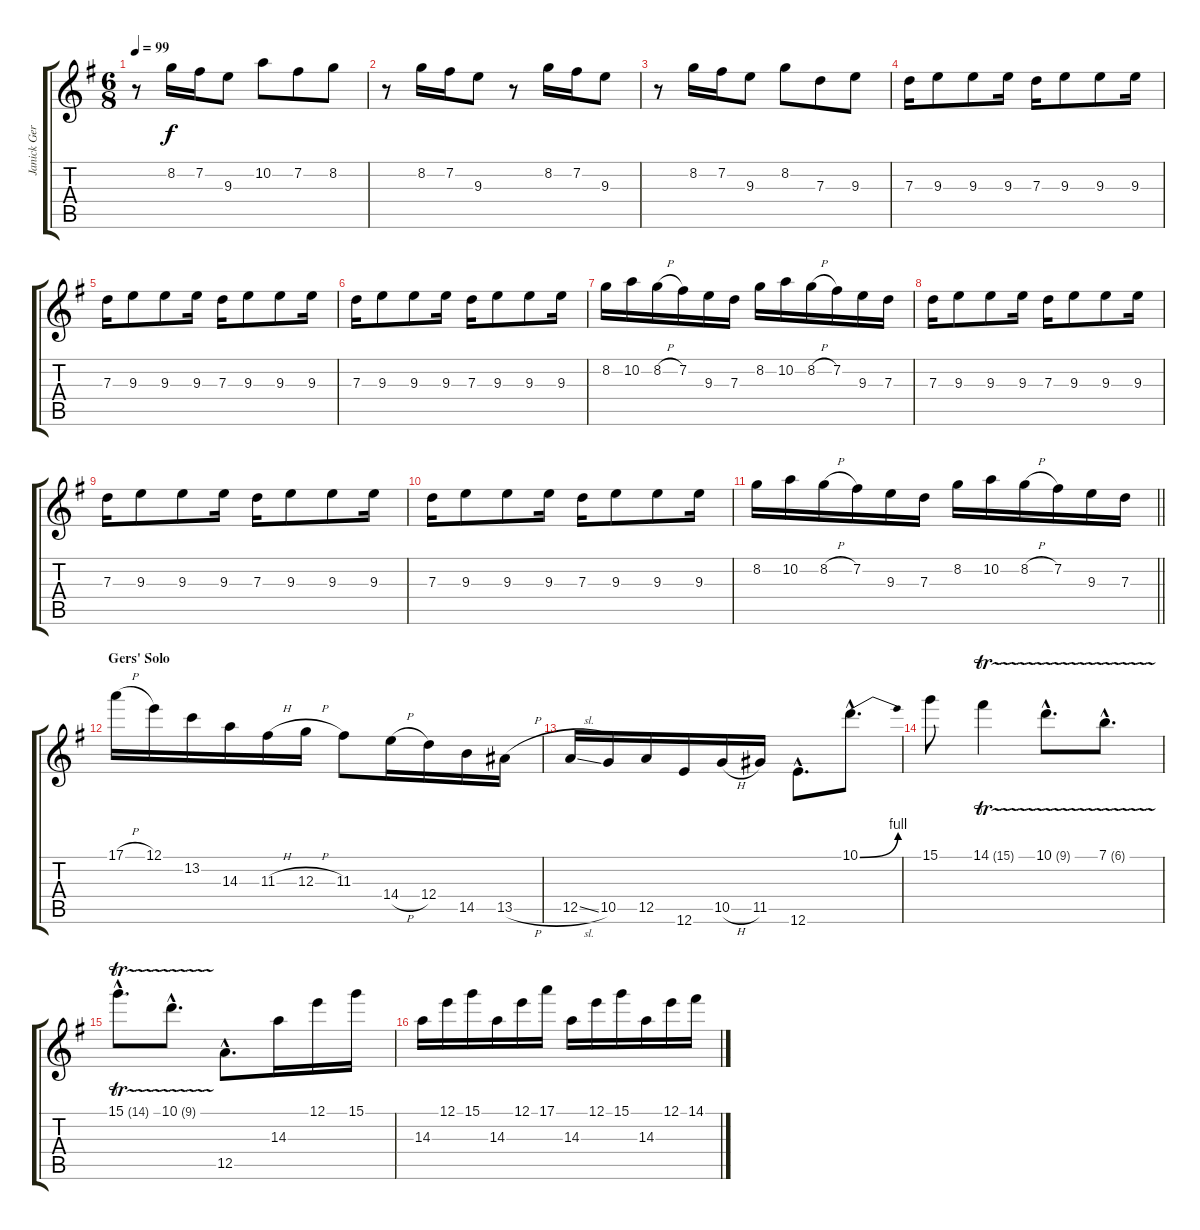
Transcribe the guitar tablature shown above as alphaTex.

\track ("Janick Gers" "Janick Ger") {instrument electricguitarclean}
\staff {score tabs}
\tuning (E4 B3 G3 D3 A2 E2) {hide}
\ts (6 8)
\tempo 99
\clef g2
\ks eminor
r.8{dy f} 8.2.16 7.2.16 9.3.8 10.2.8 7.2.8 8.2.8 |
r.8 8.2.16 7.2.16 9.3.8 r.8 8.2.16 7.2.16 9.3.8 |
r.8 8.2.16 7.2.16 9.3.8 8.2.8 7.3.8 9.3.8 |
7.3.16{volume 16} 9.3.8 9.3.8 9.3.16 7.3.16 9.3.8 9.3.8 9.3.16 |
7.3.16 9.3.8 9.3.8 9.3.16 7.3.16 9.3.8 9.3.8 9.3.16 |
7.3.16 9.3.8 9.3.8 9.3.16 7.3.16 9.3.8 9.3.8 9.3.16 |
8.2.16 10.2.16 8.2{h}.16 7.2.16 9.3.16 7.3.16 8.2.16 10.2.16 8.2{h}.16 7.2.16 9.3.16 7.3.16 |
7.3.16 9.3.8 9.3.8 9.3.16 7.3.16 9.3.8 9.3.8 9.3.16 |
7.3.16 9.3.8 9.3.8 9.3.16 7.3.16 9.3.8 9.3.8 9.3.16 |
7.3.16 9.3.8 9.3.8 9.3.16 7.3.16 9.3.8 9.3.8 9.3.16 |
\barLineRight lightlight
8.2.16 10.2.16 8.2{h}.16 7.2.16 9.3.16 7.3.16 8.2.16 10.2.16 8.2{h}.16 7.2.16 9.3.16 7.3.16 |
\section ("" "Gers' Solo")
17.1{h}.16 12.1.16 13.2.16 14.3.16 11.3{h}.16 12.3{h}.16 11.3.8 14.4{h}.16 12.4.16 14.5.16 13.5{h}.16 |
12.5{sl}.16 10.5.16 12.5.16 12.6.16 10.5{h}.16 11.5.16 12.6{hac}.8{d} 10.1{be (bend 0 0 60 4) hac}.8{d} |
15.1.8 14.1{tr (15 32)}.4 10.1{tr (9 32) hac}.8{d} 7.1{tr (6 32) hac}.8{d} |
15.1{tr (14 32) hac}.8{d} 10.1{tr (9 32) hac}.8{d} 12.5{hac}.8{d} 14.3.16 12.1.16 15.1.16 |
14.3.16 12.1.16 15.1.16 14.3.16 12.1.16 17.1.16 14.3.16 12.1.16 15.1.16 14.3.16 12.1.16 14.1.16
